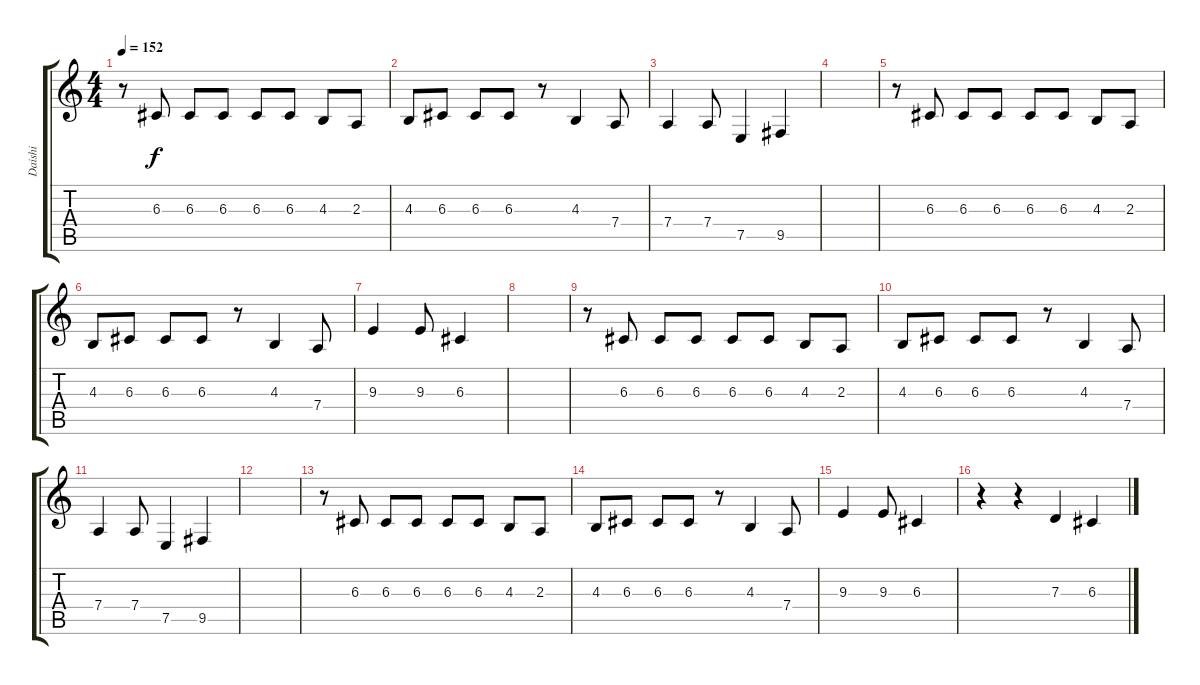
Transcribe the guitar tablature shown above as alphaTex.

\track ("Daishi" "Daishi") {instrument trumpet}
\staff {score tabs}
\tuning (E4 B3 G3 D3 A2 E2) {hide}
\ts (4 4)
\tempo 152
\clef g2
\ks c
r.8{dy f} 6.3.8 6.3.8 6.3.8 6.3.8 6.3.8 4.3.8 2.3.8 |
4.3.8 6.3.8 6.3.8 6.3.8 r.8 4.3.4 7.4.8 |
7.4.4 7.4.8 7.5.4 9.5.4 |
|
r.8 6.3.8 6.3.8 6.3.8 6.3.8 6.3.8 4.3.8 2.3.8 |
4.3.8 6.3.8 6.3.8 6.3.8 r.8 4.3.4 7.4.8 |
9.3.4 9.3.8 6.3.4 |
|
r.8 6.3.8 6.3.8 6.3.8 6.3.8 6.3.8 4.3.8 2.3.8 |
4.3.8 6.3.8 6.3.8 6.3.8 r.8 4.3.4 7.4.8 |
7.4.4 7.4.8 7.5.4 9.5.4 |
|
r.8 6.3.8 6.3.8 6.3.8 6.3.8 6.3.8 4.3.8 2.3.8 |
4.3.8 6.3.8 6.3.8 6.3.8 r.8 4.3.4 7.4.8 |
9.3.4 9.3.8 6.3.4 |
r.4 r.4 7.3.4 6.3.4
